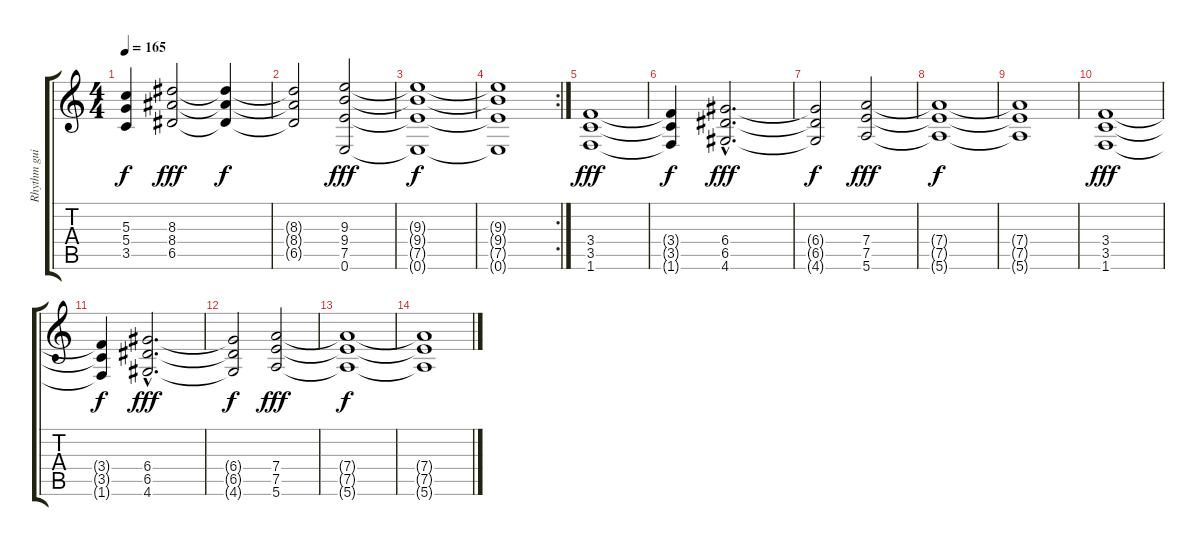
\track ("Rhythm guitar" "Rhythm gui") {instrument distortionguitar}
\staff {score tabs}
\tuning (E4 B3 G3 D3 A2 E2) {hide}
\ts (4 4)
\tempo 165
\clef g2
\ks c
(5.3{t} 5.4{t} 3.5{t}).4{dy f} (8.3 8.4 6.5).2{dy fff} (8.3{t} 8.4{t} 6.5{t}).4{dy f} |
(8.3{t} 8.4{t} 6.5{t}).2 (9.3 9.4 7.5 0.6).2{dy fff} |
(9.3{t} 9.4{t} 7.5{t} 0.6{t}).1{dy f} |
\rc 2
(9.3{t} 9.4{t} 7.5{t} 0.6{t}).1 |
(3.4 3.5 1.6).1{dy fff} |
(3.4{t} 3.5{t} 1.6{t}).4{dy f} (6.4{hac} 6.5{hac} 4.6{hac}).2{d dy fff} |
(6.4{t} 6.5{t} 4.6{t}).2{dy f} (7.4 7.5 5.6).2{dy fff} |
(7.4{t} 7.5{t} 5.6{t}).1{dy f} |
(7.4{t} 7.5{t} 5.6{t}).1 |
(3.4 3.5 1.6).1{dy fff} |
(3.4{t} 3.5{t} 1.6{t}).4{dy f} (6.4{hac} 6.5{hac} 4.6{hac}).2{d dy fff} |
(6.4{t} 6.5{t} 4.6{t}).2{dy f} (7.4 7.5 5.6).2{dy fff} |
(7.4{t} 7.5{t} 5.6{t}).1{dy f} |
(7.4{t} 7.5{t} 5.6{t}).1
